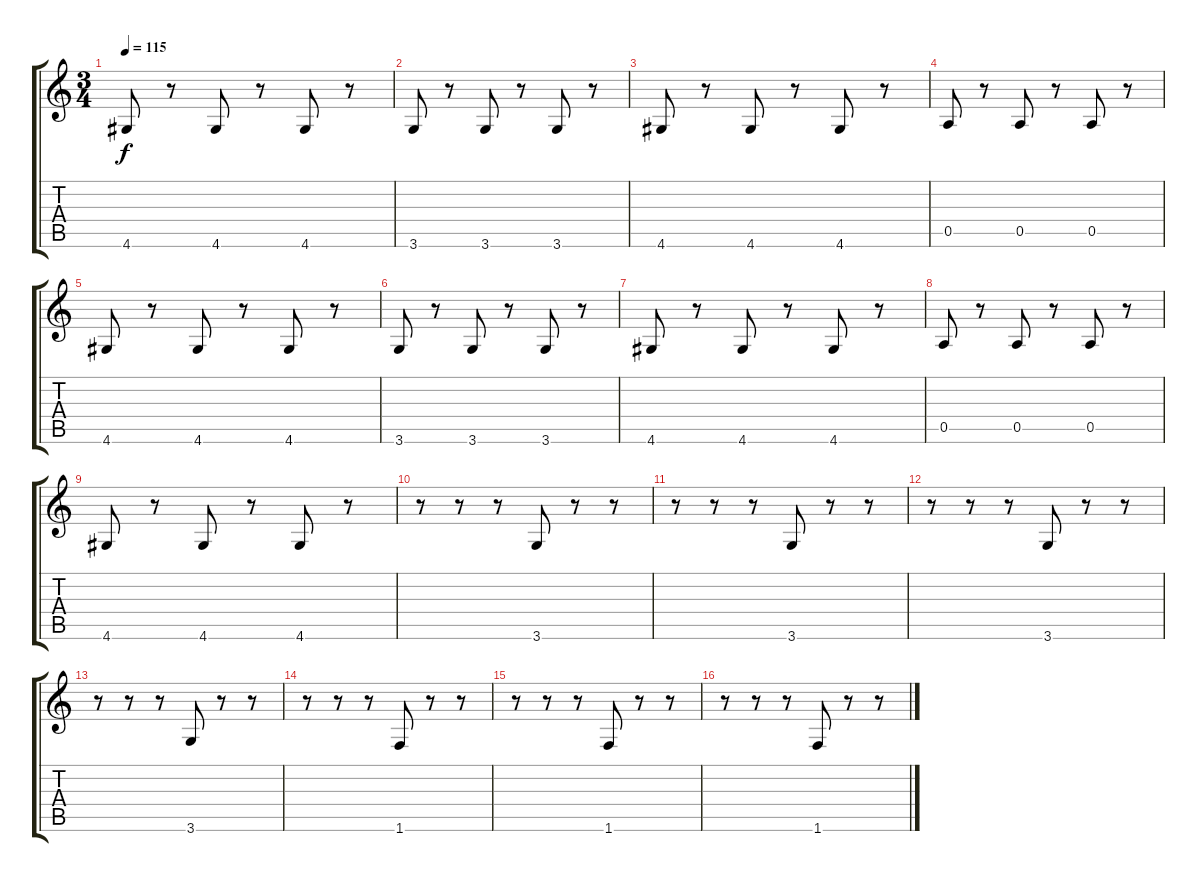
\track "" {instrument slapbass2}
\staff {score tabs}
\tuning (E4 B3 G3 D3 A2 E2) {hide}
\ts (3 4)
\tempo 115
\clef g2
\ks c
4.6.8{dy f} r.8 4.6.8 r.8 4.6.8 r.8 |
3.6.8 r.8 3.6.8 r.8 3.6.8 r.8 |
4.6.8 r.8 4.6.8 r.8 4.6.8 r.8 |
0.5.8 r.8 0.5.8 r.8 0.5.8 r.8 |
4.6.8 r.8 4.6.8 r.8 4.6.8 r.8 |
3.6.8 r.8 3.6.8 r.8 3.6.8 r.8 |
4.6.8 r.8 4.6.8 r.8 4.6.8 r.8 |
0.5.8 r.8 0.5.8 r.8 0.5.8 r.8 |
4.6.8 r.8 4.6.8 r.8 4.6.8 r.8 |
r.8 r.8 r.8 3.6.8 r.8 r.8 |
r.8 r.8 r.8 3.6.8 r.8 r.8 |
r.8 r.8 r.8 3.6.8 r.8 r.8 |
r.8 r.8 r.8 3.6.8 r.8 r.8 |
r.8 r.8 r.8 1.6.8 r.8 r.8 |
r.8 r.8 r.8 1.6.8 r.8 r.8 |
r.8 r.8 r.8 1.6.8 r.8 r.8
